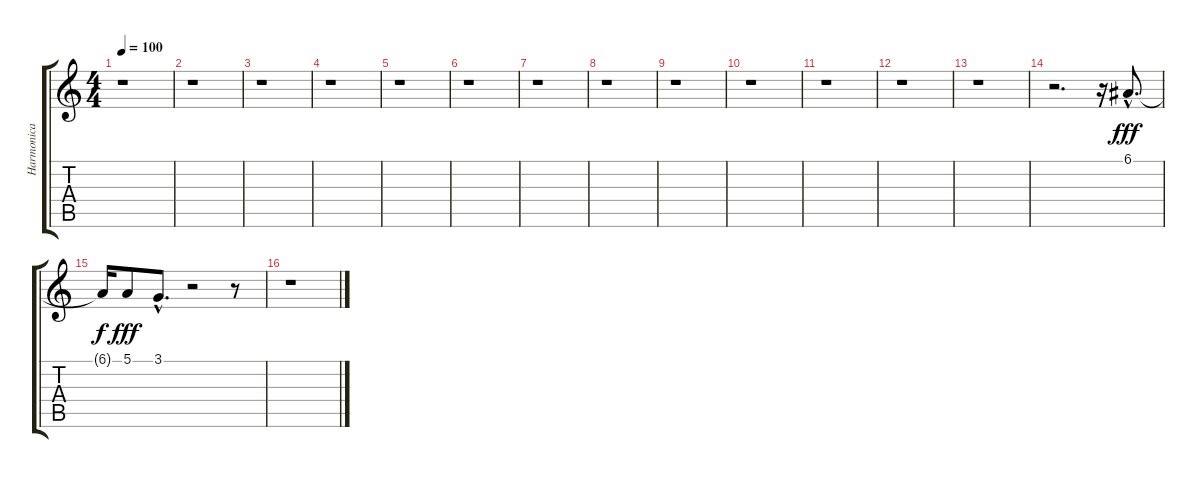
\track ("Harmonica" "Harmonica") {instrument harmonica}
\staff {score tabs}
\tuning (E4 B3 G3 D3 A2 E2) {hide}
\ts (4 4)
\tempo 100
\clef g2
\ks c
r.1{dy f} |
r.1 |
r.1 |
r.1 |
r.1 |
r.1 |
r.1 |
r.1 |
r.1 |
r.1 |
r.1 |
r.1 |
r.1 |
r.2{d} r.16 6.1{hac}.8{d dy fff volume 12} |
6.1{t}.16{dy f} 5.1.8{dy fff} 3.1{hac}.8{d} r.2 r.8 |
r.1
